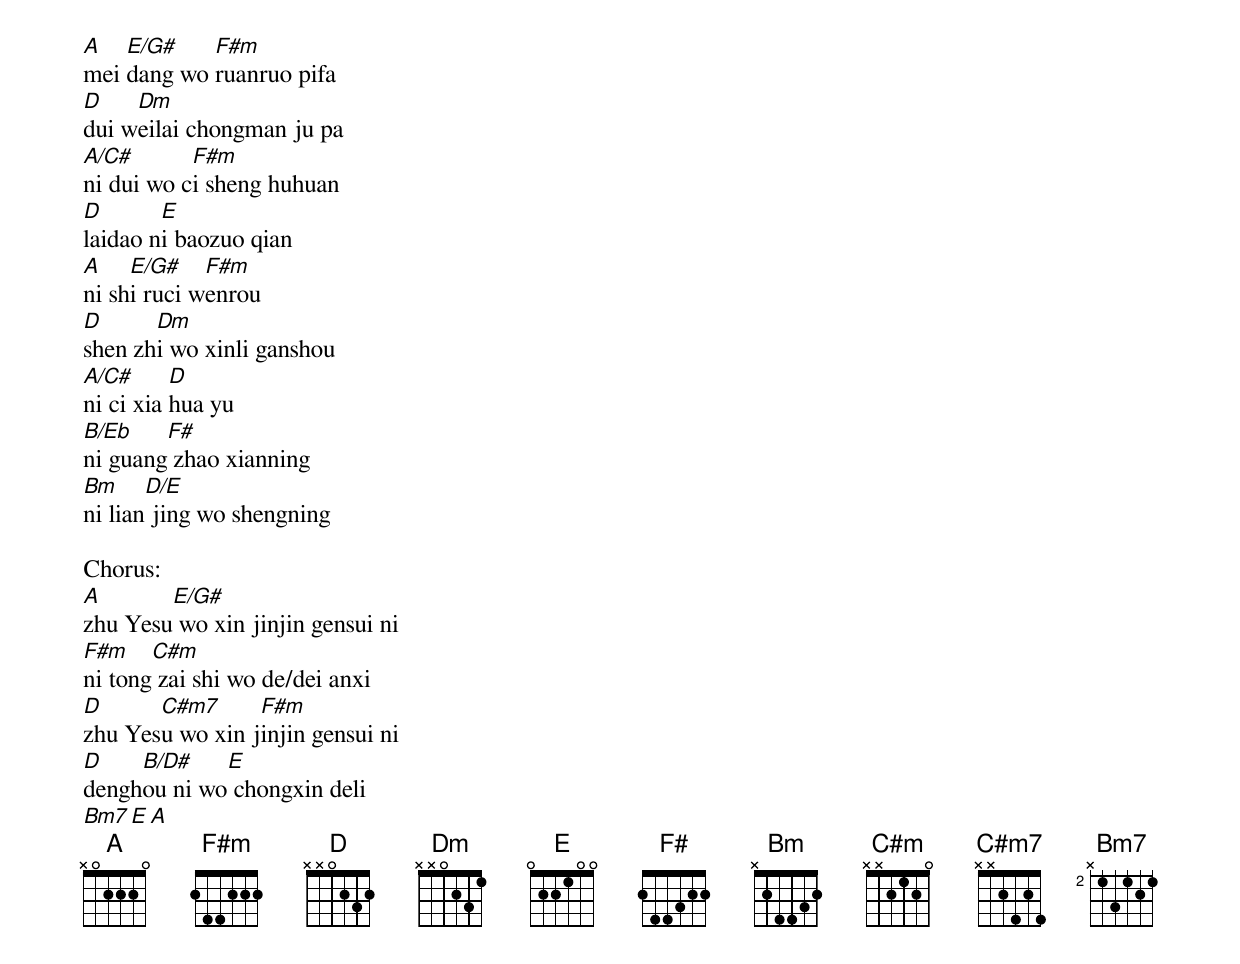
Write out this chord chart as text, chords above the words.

A   E/G#    F#m
mei dang wo ruanruo pifa
D    Dm
dui weilai chongman ju pa
A/C#       F#m
ni dui wo ci sheng huhuan
D       E
laidao ni baozuo qian
A    E/G#    F#m
ni shi ruci wenrou
D      Dm
shen zhi wo xinli ganshou
A/C#      D
ni ci xia hua yu
B/Eb    F#
ni guang zhao xianning
Bm     D/E
ni lian jing wo shengning

Chorus:
A       E/G#
zhu Yesu wo xin jinjin gensui ni
F#m    C#m
ni tong zai shi wo de/dei anxi
D      C#m7      F#m
zhu Yesu wo xin jinjin gensui ni
D    B/D#    E
denghou ni wo chongxin deli
Bm7    E     A
